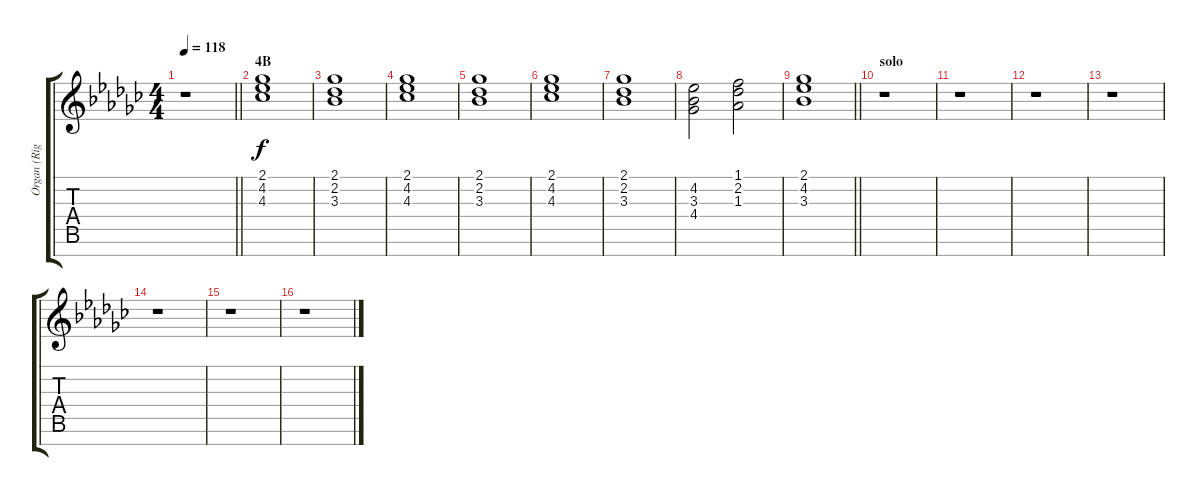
\track ("Organ (Right Hand)" "Organ (Rig") {instrument drawbarorgan}
\staff {score tabs}
\tuning (E5 B4 G4 D4 A3 E3 B2) {hide}
\ts (4 4)
\tempo 118
\clef g2
\barLineRight lightlight
\ks gb
r.1{dy f} |
\section ("" "4B")
(2.1 4.2 4.3).1 |
(2.1 2.2 3.3).1 |
(2.1 4.2 4.3).1 |
(2.1 2.2 3.3).1 |
(2.1 4.2 4.3).1 |
(2.1 2.2 3.3).1 |
(4.2 3.3 4.4).2 (1.1 2.2 1.3).2 |
\barLineRight lightlight
(2.1 4.2 3.3).1 |
\section ("" "solo")
r.1 |
r.1 |
r.1 |
r.1 |
r.1 |
r.1 |
r.1
